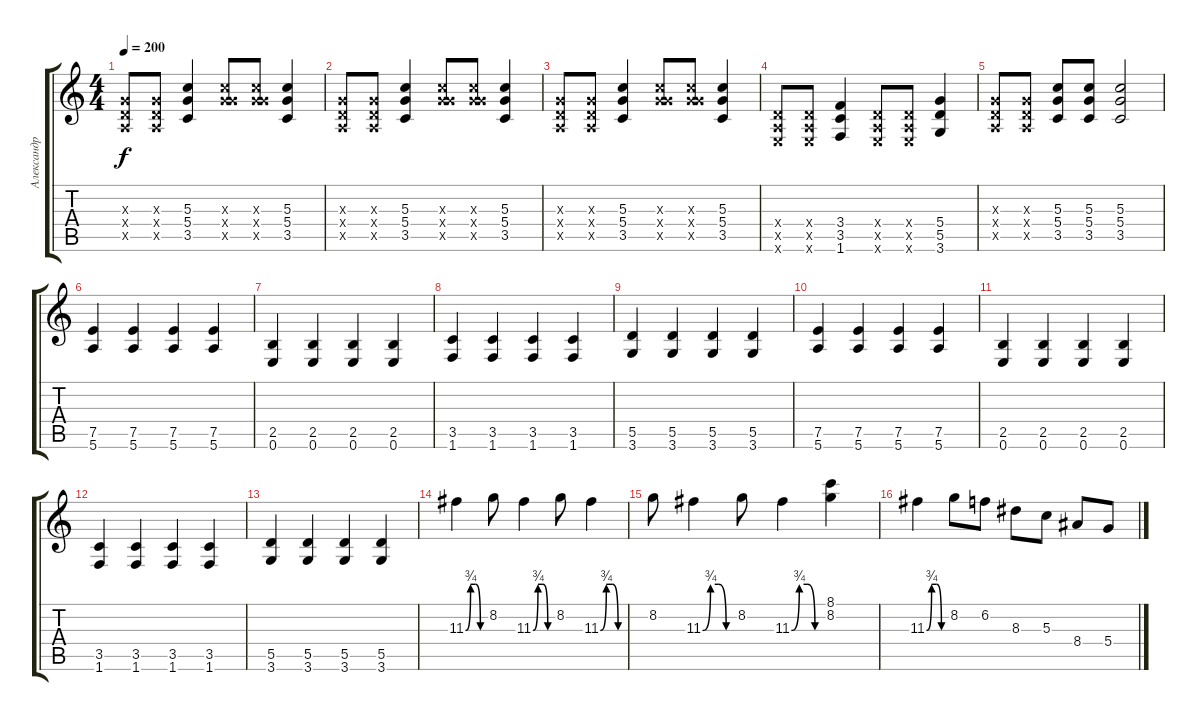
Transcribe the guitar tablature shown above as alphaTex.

\track ("Александр Голанд" "Александр ") {instrument distortionguitar}
\staff {score tabs}
\tuning (E4 B3 G3 D3 A2 E2) {hide}
\ts (4 4)
\tempo 200
\clef g2
\ks c
(0.3{x} 0.4{x} 0.5{x}).8{dy f} (0.3{x} 0.4{x} 0.5{x}).8 (5.3 5.4 3.5).4 (0.3{x} 10.4{x} 10.5{x}).8 (0.3{x} 10.4{x} 10.5{x}).8 (5.3 5.4 3.5).4 |
(0.3{x} 0.4{x} 0.5{x}).8 (0.3{x} 0.4{x} 0.5{x}).8 (5.3 5.4 3.5).4 (0.3{x} 10.4{x} 10.5{x}).8 (0.3{x} 10.4{x} 10.5{x}).8 (5.3 5.4 3.5).4 |
(0.3{x} 0.4{x} 0.5{x}).8 (0.3{x} 0.4{x} 0.5{x}).8 (5.3 5.4 3.5).4 (0.3{x} 10.4{x} 10.5{x}).8 (0.3{x} 10.4{x} 10.5{x}).8 (5.3 5.4 3.5).4 |
(0.4{x} 0.5{x} 0.6{x}).8 (0.4{x} 0.5{x} 0.6{x}).8 (3.4 3.5 1.6).4 (0.4{x} 0.5{x} 0.6{x}).8 (0.4{x} 0.5{x} 0.6{x}).8 (5.4 5.5 3.6).4 |
(0.3{x} 0.4{x} 0.5{x}).8 (0.3{x} 0.4{x} 0.5{x}).8 (5.3 5.4 3.5).8 (5.3 5.4 3.5).8 (5.3 5.4 3.5).2 |
(7.5 5.6).4 (7.5 5.6).4 (7.5 5.6).4 (7.5 5.6).4 |
(2.5 0.6).4 (2.5 0.6).4 (2.5 0.6).4 (2.5 0.6).4 |
(3.5 1.6).4 (3.5 1.6).4 (3.5 1.6).4 (3.5 1.6).4 |
(5.5 3.6).4 (5.5 3.6).4 (5.5 3.6).4 (5.5 3.6).4 |
(7.5 5.6).4 (7.5 5.6).4 (7.5 5.6).4 (7.5 5.6).4 |
(2.5 0.6).4 (2.5 0.6).4 (2.5 0.6).4 (2.5 0.6).4 |
(3.5 1.6).4 (3.5 1.6).4 (3.5 1.6).4 (3.5 1.6).4 |
(5.5 3.6).4 (5.5 3.6).4 (5.5 3.6).4 (5.5 3.6).4 |
11.3{be (custom 0 0 15 3 30 3 45 0 60 0)}.4 8.2.8 11.3{be (custom 0 0 15 3 30 3 45 0 60 0)}.4 8.2.8 11.3{be (custom 0 0 15 3 30 3 45 0 60 0)}.4 |
8.2.8 11.3{be (custom 0 0 15 3 30 3 45 0 60 0)}.4 8.2.8 11.3{be (custom 0 0 15 3 30 3 45 0 60 0)}.4 (8.1 8.2).4 |
11.3{be (custom 0 0 15 3 30 3 45 0 60 0)}.4 8.2.8 6.2.8 8.3.8 5.3.8 8.4.8 5.4.8
